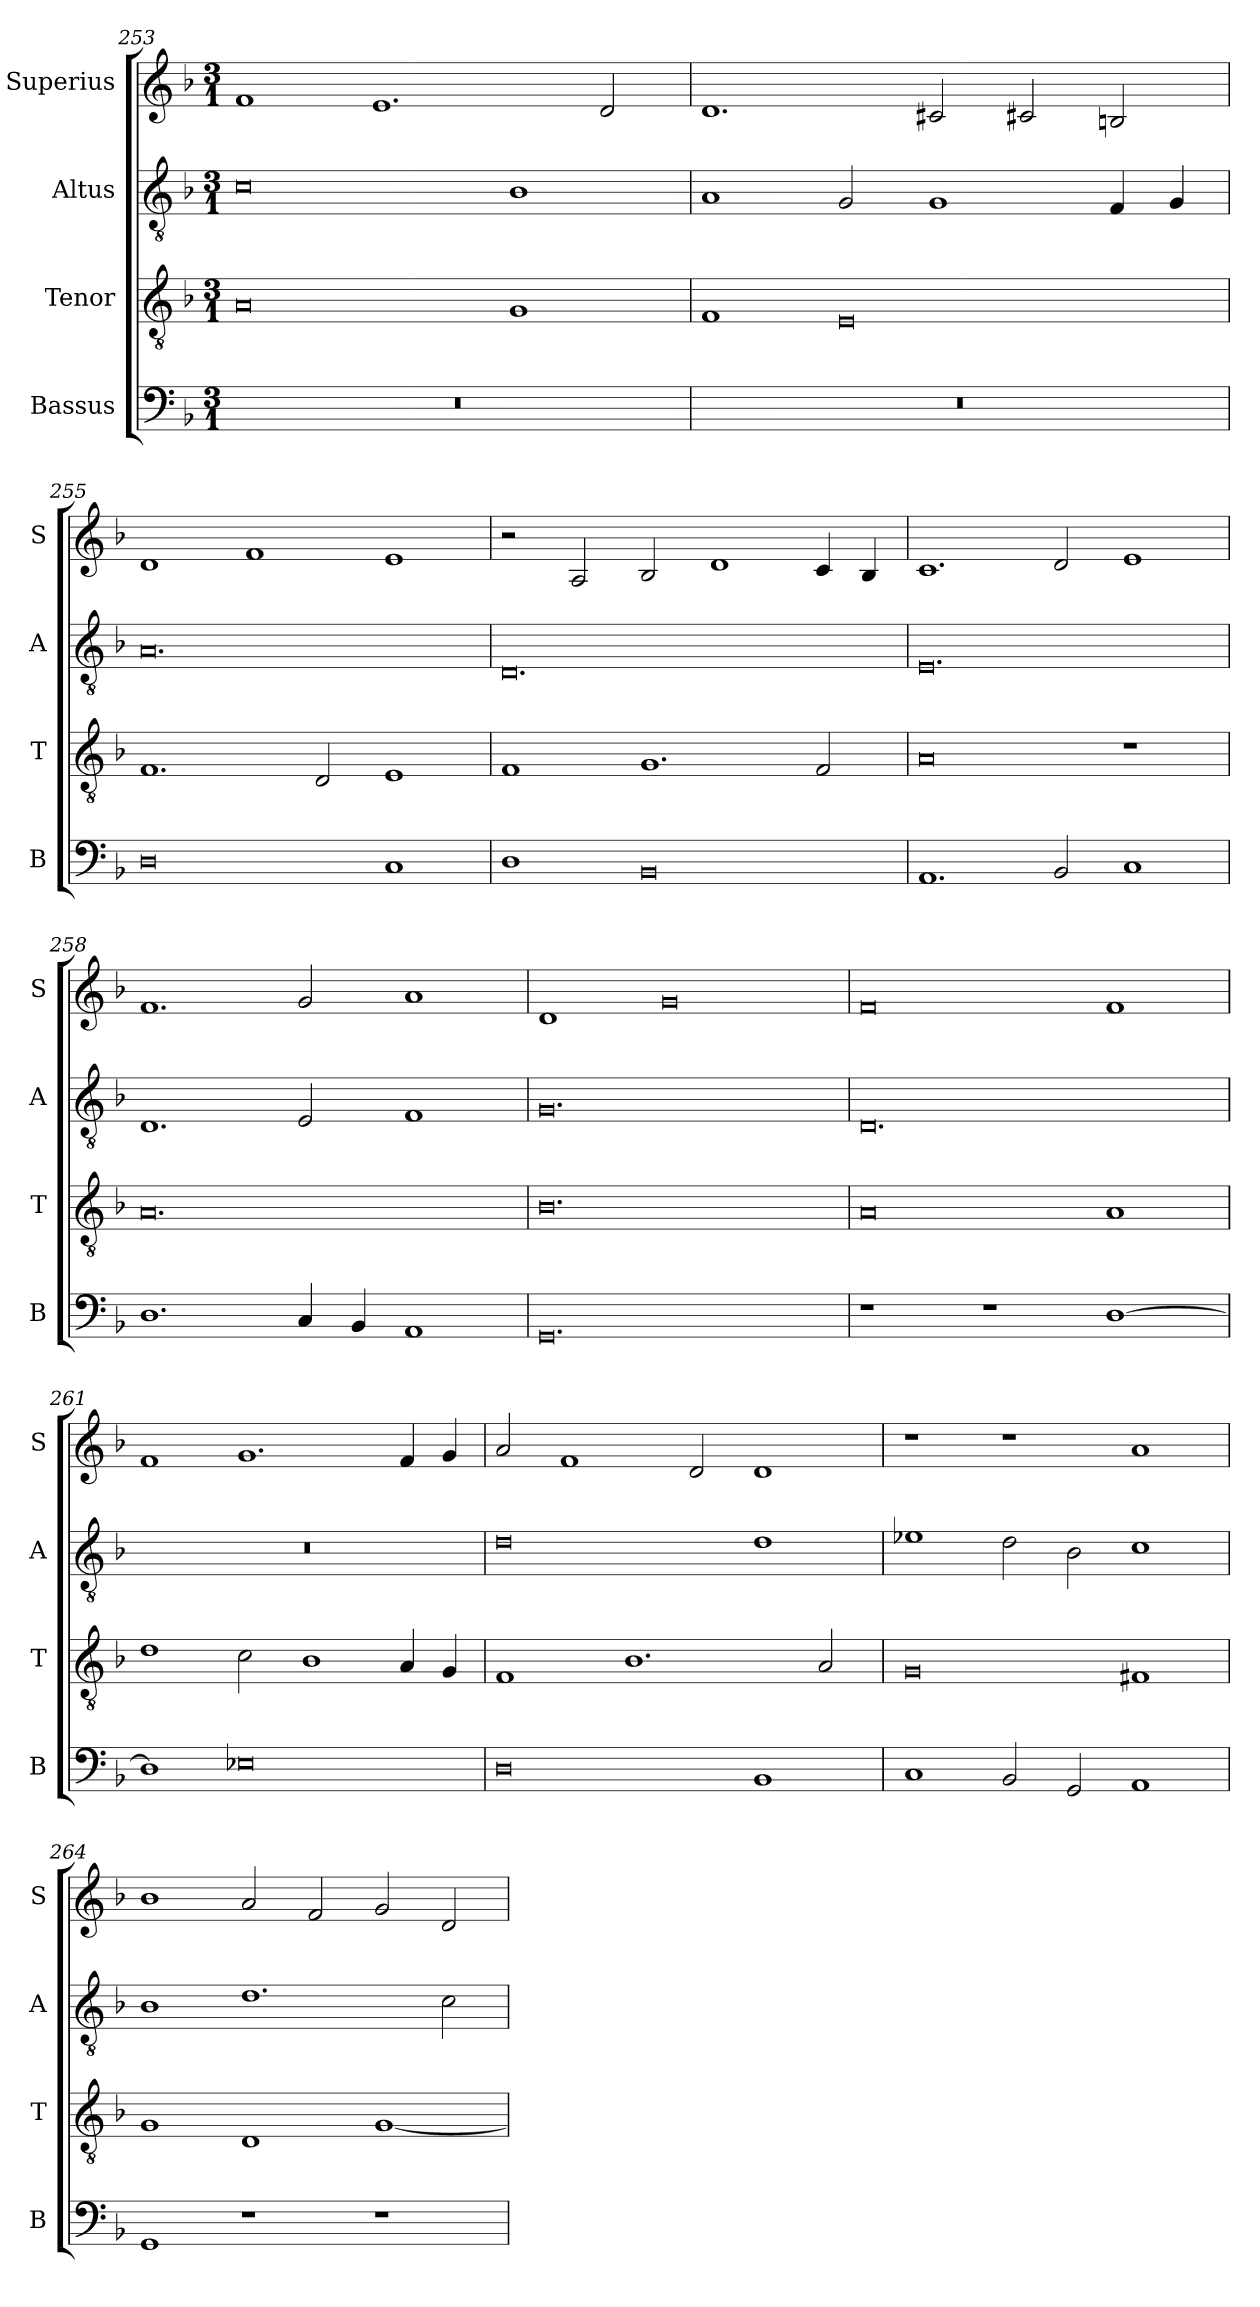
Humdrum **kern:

**kern	**kern	**kern	**kern
*part4	*part3	*part2	*part1
*staff4	*staff3	*staff2	*staff1
*I"Bassus	*I"Tenor	*I"Altus	*I"Superius
*I'B	*I'T	*I'A	*I'S
*clefF4	*clefGv2	*clefGv2	*clefG2
*k[b-]	*k[b-]	*k[b-]	*k[b-]
*M3/1	*M3/1	*M3/1	*M3/1
=253	=253	=253	=253
0.r	0A	0c	1f
.	.	.	1.e
.	1G	1B-	.
.	.	.	2d/
=254	=254	=254	=254
0.r	1F	1A	1.d
.	0E	2G/	.
.	.	1G	2c#X/
.	.	.	2c#X/
.	.	4F/	2Bn/
.	.	4G/	.
=255	=255	=255	=255
0D	1.F	0.A	1d
.	.	.	1f
.	2D/	.	.
1C	1E	.	1e
=256	=256	=256	=256
1D	1F	0.D	2r
.	.	.	2A/
0BB-	1.G	.	2B-/
.	.	.	1d
.	2F/	.	4c/
.	.	.	4B-/
=257	=257	=257	=257
1.AA	0A	0.E	1.c
2BB-/	.	.	2d/
1C	1r	.	1e
=258	=258	=258	=258
1.D	0.A	1.D	1.f
4C/	.	2E/	2g/
4BB-/	.	.	.
1AA	.	1F	1a
=259	=259	=259	=259
0.GG	0.B-	0.G	1d
.	.	.	0g
=260	=260	=260	=260
1r	0A	0.D	0f
1r	.	.	.
[1D	1A	.	1f
=261	=261	=261	=261
1D]	1d	0.r	1f
0E-X	2c\	.	1.g
.	1B-	.	.
.	4A/	.	4f/
.	4G/	.	4g/
=262	=262	=262	=262
0D	1F	0d	2a/
.	.	.	1f
.	1.B-	.	.
.	.	.	2d/
1BB-	.	1d	1d
.	2A/	.	.
=263	=263	=263	=263
1C	0G	1e-X	1r
2BB-/	.	2d\	1r
2GG/	.	2B-\	.
1AA	1F#X	1c	1a
=264	=264	=264	=264
1GG	1G	1B-	1b-
1r	1D	1.d	2a/
.	.	.	2f/
1r	[1G	.	2g/
.	.	2c\	2d/
=	=	=	=
*-	*-	*-	*-
